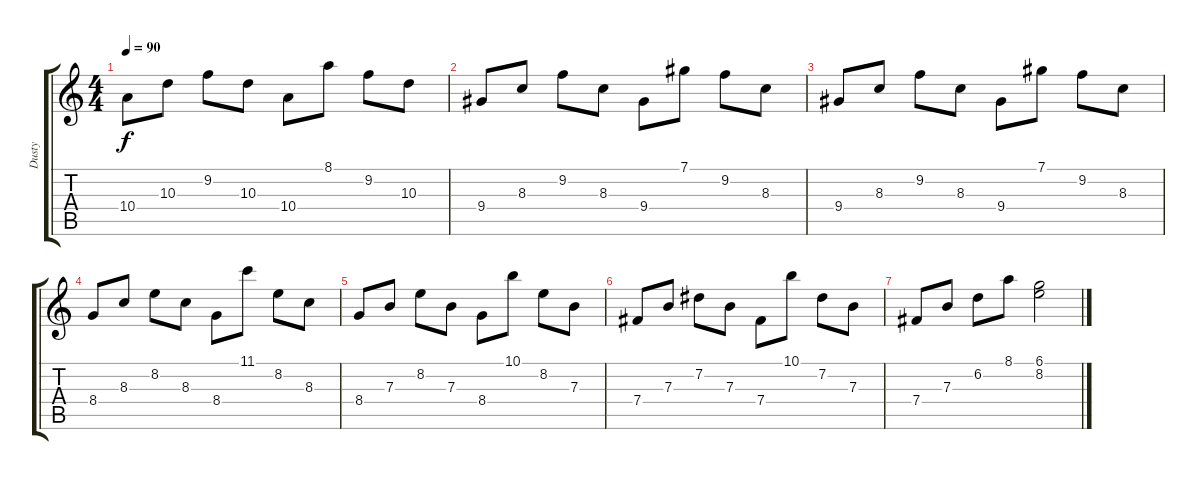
\track ("Dusty" "Dusty") {instrument distortionguitar}
\staff {score tabs}
\tuning (Db4 Ab3 E3 B2 Gb2 Db2) {hide}
\ts (4 4)
\tempo 90
\clef g2
\ks c
10.4.8{dy f} 10.3.8 9.2.8 10.3.8 10.4.8 8.1.8 9.2.8 10.3.8 |
9.4.8 8.3.8 9.2.8 8.3.8 9.4.8 7.1.8 9.2.8 8.3.8 |
9.4.8 8.3.8 9.2.8 8.3.8 9.4.8 7.1.8 9.2.8 8.3.8 |
8.4.8 8.3.8 8.2.8 8.3.8 8.4.8 11.1.8 8.2.8 8.3.8 |
8.4.8 7.3.8 8.2.8 7.3.8 8.4.8 10.1.8 8.2.8 7.3.8 |
7.4.8 7.3.8 7.2.8 7.3.8 7.4.8 10.1.8 7.2.8 7.3.8 |
7.4.8 7.3.8 6.2.8 8.1.8 (6.1 8.2).2
